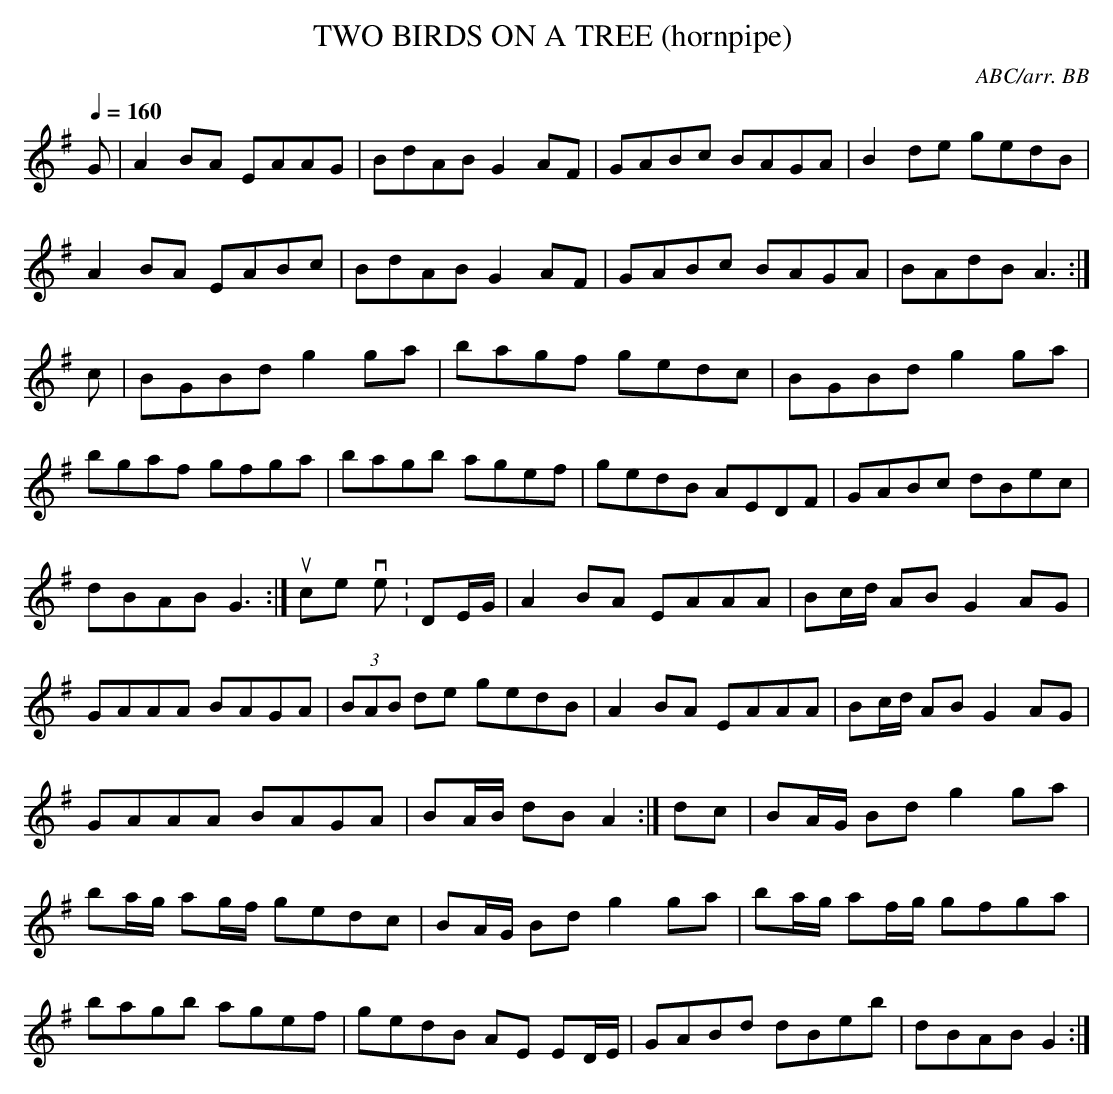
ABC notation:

X:1
T:TWO BIRDS ON A TREE (hornpipe) \
C:ABC/arr. BB\
M:4/4\
L:1/8\
Q:1/4=160\
K:G\
G|A2BA EAAG|BdAB G2AF|GABc BAGA|B2de gedB|\
A2BA EABc|BdAB G2AF|GABc BAGA|BAdB A3 :|\
c|BGBd g2ga|bagf gedc|BGBd g2ga|bgaf gfga|\
bagb agef|gedB AEDF|GABc dBec|dBAB G3 :|\
\
\
source version:\
DE/G/|A2BA EAAA|Bc/d/ AB G2AG|GAAA BAGA|\\
(3BAB de gedB|\
A2 BA EAAA|Bc/d/ AB G2 AG|GAAA BAGA|BA/B/ dB A2 :|\
dc|BA/G/ Bd g2 ga|ba/g/ ag/f/ gedc|BA/G/ Bd g2 ga|\\
ba/g/ af/g/ gfga|\
bagb agef|gedB AE ED/E/|GABd dBeb|dBAB G2 :|\
\
\
